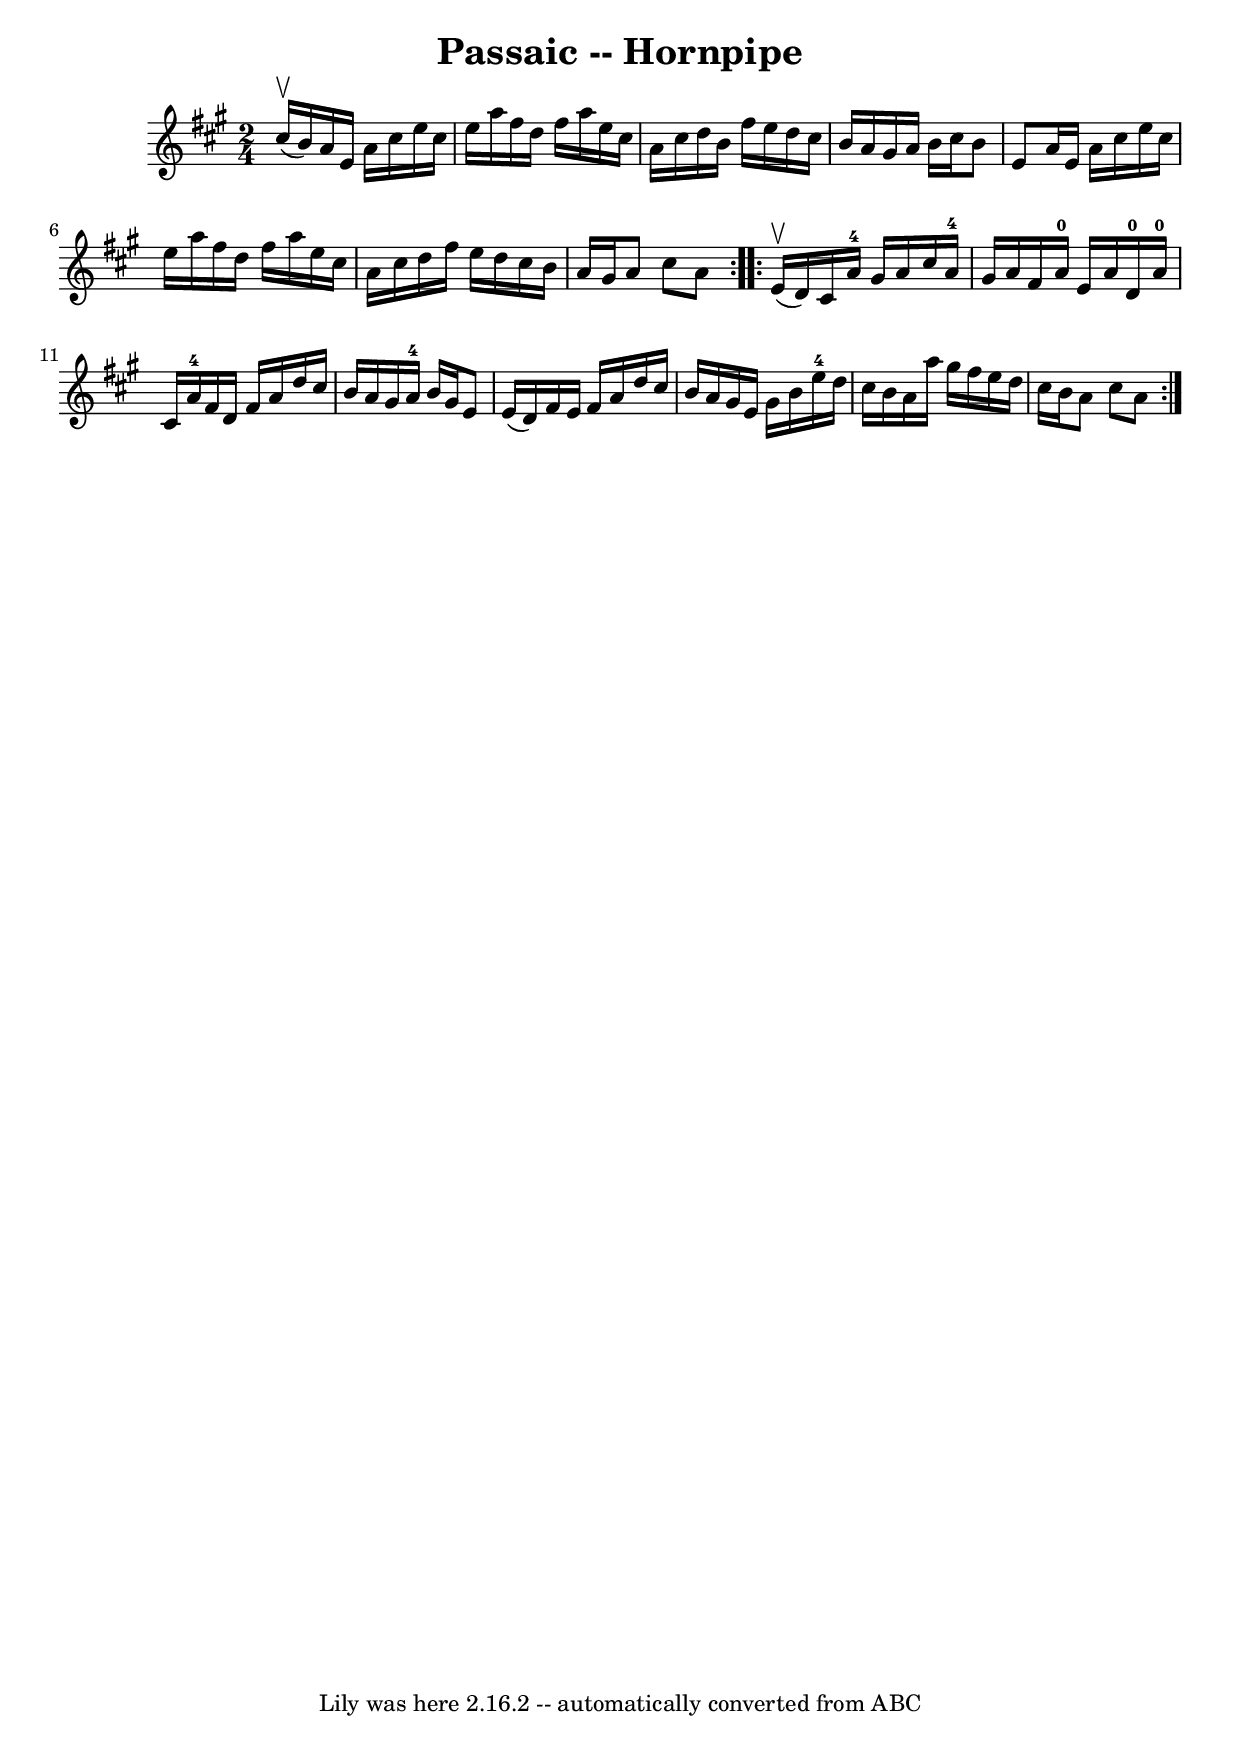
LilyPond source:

\version "2.16.2"
\include "Mammoth.ily"
\header {
  %% book = "Cole's 1000 Fiddle Tunes"
  crossRefNumber = "1"
  footnotes = ""
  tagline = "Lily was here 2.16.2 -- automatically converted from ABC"
  title = "Passaic -- Hornpipe"

}
voicedefault =  {



  \repeat volta 2 {

    \time 2/4 
    \key a \major
    cis''16 (^\upbow b'16) |
    a'16 e'16 
    a'16 cis''16 e''16 cis''16 e''16 a''16  |
    fis''16    
    d''16 fis''16 a''16 e''16 cis''16 a'16 cis''16  |
    
    d''16 b'16 fis''16 e''16 d''16 cis''16 b'16 a'16  |
    
    gis'16 a'16 b'16 cis''16 b'8 e'8  |
    a'16 e'16    
    a'16 cis''16 e''16 cis''16 e''16 a''16  |
    fis''16    
    d''16 fis''16 a''16 e''16 cis''16 a'16 cis''16  |
    
    d''16 fis''16 e''16 d''16 cis''16 b'16 a'16 gis'16  
    |
    a'8 cis''8 a'8  
  }     
  \repeat volta 2 {
    e'16 (^\upbow   
    d'16) |
    cis'16 a'16-4 gis'16 a'16 cis''16 a'16 -4 gis'16 a'16  |
    fis'16 a'16-0 e'16 a'16 d'16 -0 a'16-0 cis'16 a'16-4 |
    fis'16 d'16 fis'16    
    a'16 d''16 cis''16 b'16 a'16  |
    gis'16 a'16-4 b'16 
    gis'16 e'8 e'16 (d'16) |
    fis'16 e'16 fis'16    
    a'16 d''16 cis''16 b'16 a'16  |
    gis'16 e'16 gis'16   
    b'16 e''16-4 d''16 cis''16 b'16  |
    a'16 a''16    
    gis''16 fis''16 e''16 d''16 cis''16 b'16  |
    a'8    
    cis''8 a'8  
  }   

}

\score{
  <<

    \context Staff="default"
    {
      \voicedefault 
      
    }

  >>
  \layout {
    
  }
  \midi {
  }

}
